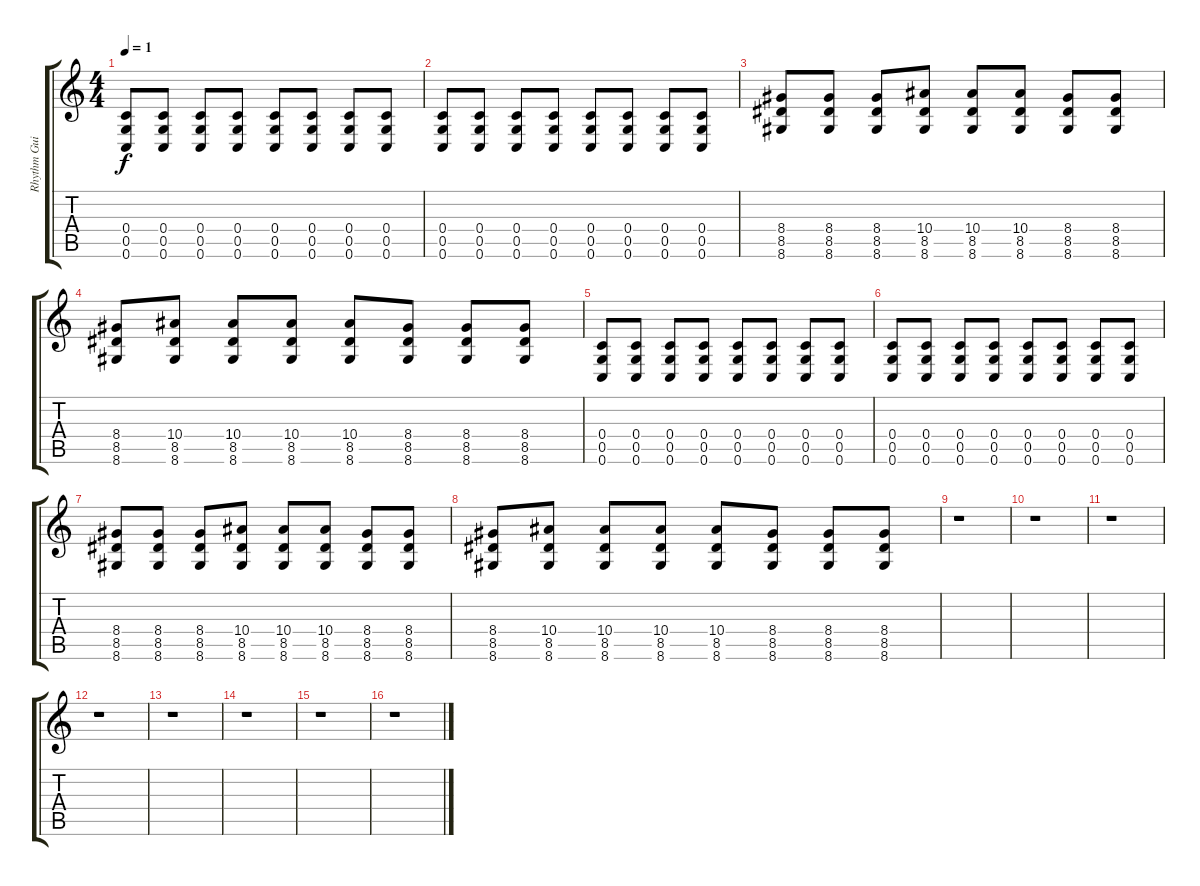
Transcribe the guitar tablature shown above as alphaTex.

\track ("Rhythm Guitar 2" "Rhythm Gui") {instrument distortionguitar}
\staff {score tabs}
\tuning (D4 A3 F3 C3 G2 C2) {hide}
\ts (4 4)
\tempo 1
\clef g2
\ks c
(0.4 0.5 0.6).8{dy f} (0.4 0.5 0.6).8 (0.4 0.5 0.6).8 (0.4 0.5 0.6).8 (0.4 0.5 0.6).8 (0.4 0.5 0.6).8 (0.4 0.5 0.6).8 (0.4 0.5 0.6).8 |
(0.4 0.5 0.6).8 (0.4 0.5 0.6).8 (0.4 0.5 0.6).8 (0.4 0.5 0.6).8 (0.4 0.5 0.6).8 (0.4 0.5 0.6).8 (0.4 0.5 0.6).8 (0.4 0.5 0.6).8 |
(8.4 8.5 8.6).8 (8.4 8.5 8.6).8 (8.4 8.5 8.6).8 (10.4 8.5 8.6).8 (10.4 8.5 8.6).8 (10.4 8.5 8.6).8 (8.4 8.5 8.6).8 (8.4 8.5 8.6).8 |
(8.4 8.5 8.6).8 (10.4 8.5 8.6).8 (10.4 8.5 8.6).8 (10.4 8.5 8.6).8 (10.4 8.5 8.6).8 (8.4 8.5 8.6).8 (8.4 8.5 8.6).8 (8.4 8.5 8.6).8 |
(0.4 0.5 0.6).8 (0.4 0.5 0.6).8 (0.4 0.5 0.6).8 (0.4 0.5 0.6).8 (0.4 0.5 0.6).8 (0.4 0.5 0.6).8 (0.4 0.5 0.6).8 (0.4 0.5 0.6).8 |
(0.4 0.5 0.6).8 (0.4 0.5 0.6).8 (0.4 0.5 0.6).8 (0.4 0.5 0.6).8 (0.4 0.5 0.6).8 (0.4 0.5 0.6).8 (0.4 0.5 0.6).8 (0.4 0.5 0.6).8 |
(8.4 8.5 8.6).8 (8.4 8.5 8.6).8 (8.4 8.5 8.6).8 (10.4 8.5 8.6).8 (10.4 8.5 8.6).8 (10.4 8.5 8.6).8 (8.4 8.5 8.6).8 (8.4 8.5 8.6).8 |
(8.4 8.5 8.6).8 (10.4 8.5 8.6).8 (10.4 8.5 8.6).8 (10.4 8.5 8.6).8 (10.4 8.5 8.6).8 (8.4 8.5 8.6).8 (8.4 8.5 8.6).8 (8.4 8.5 8.6).8 |
r.1 |
r.1 |
r.1 |
r.1 |
r.1 |
r.1 |
r.1 |
r.1
